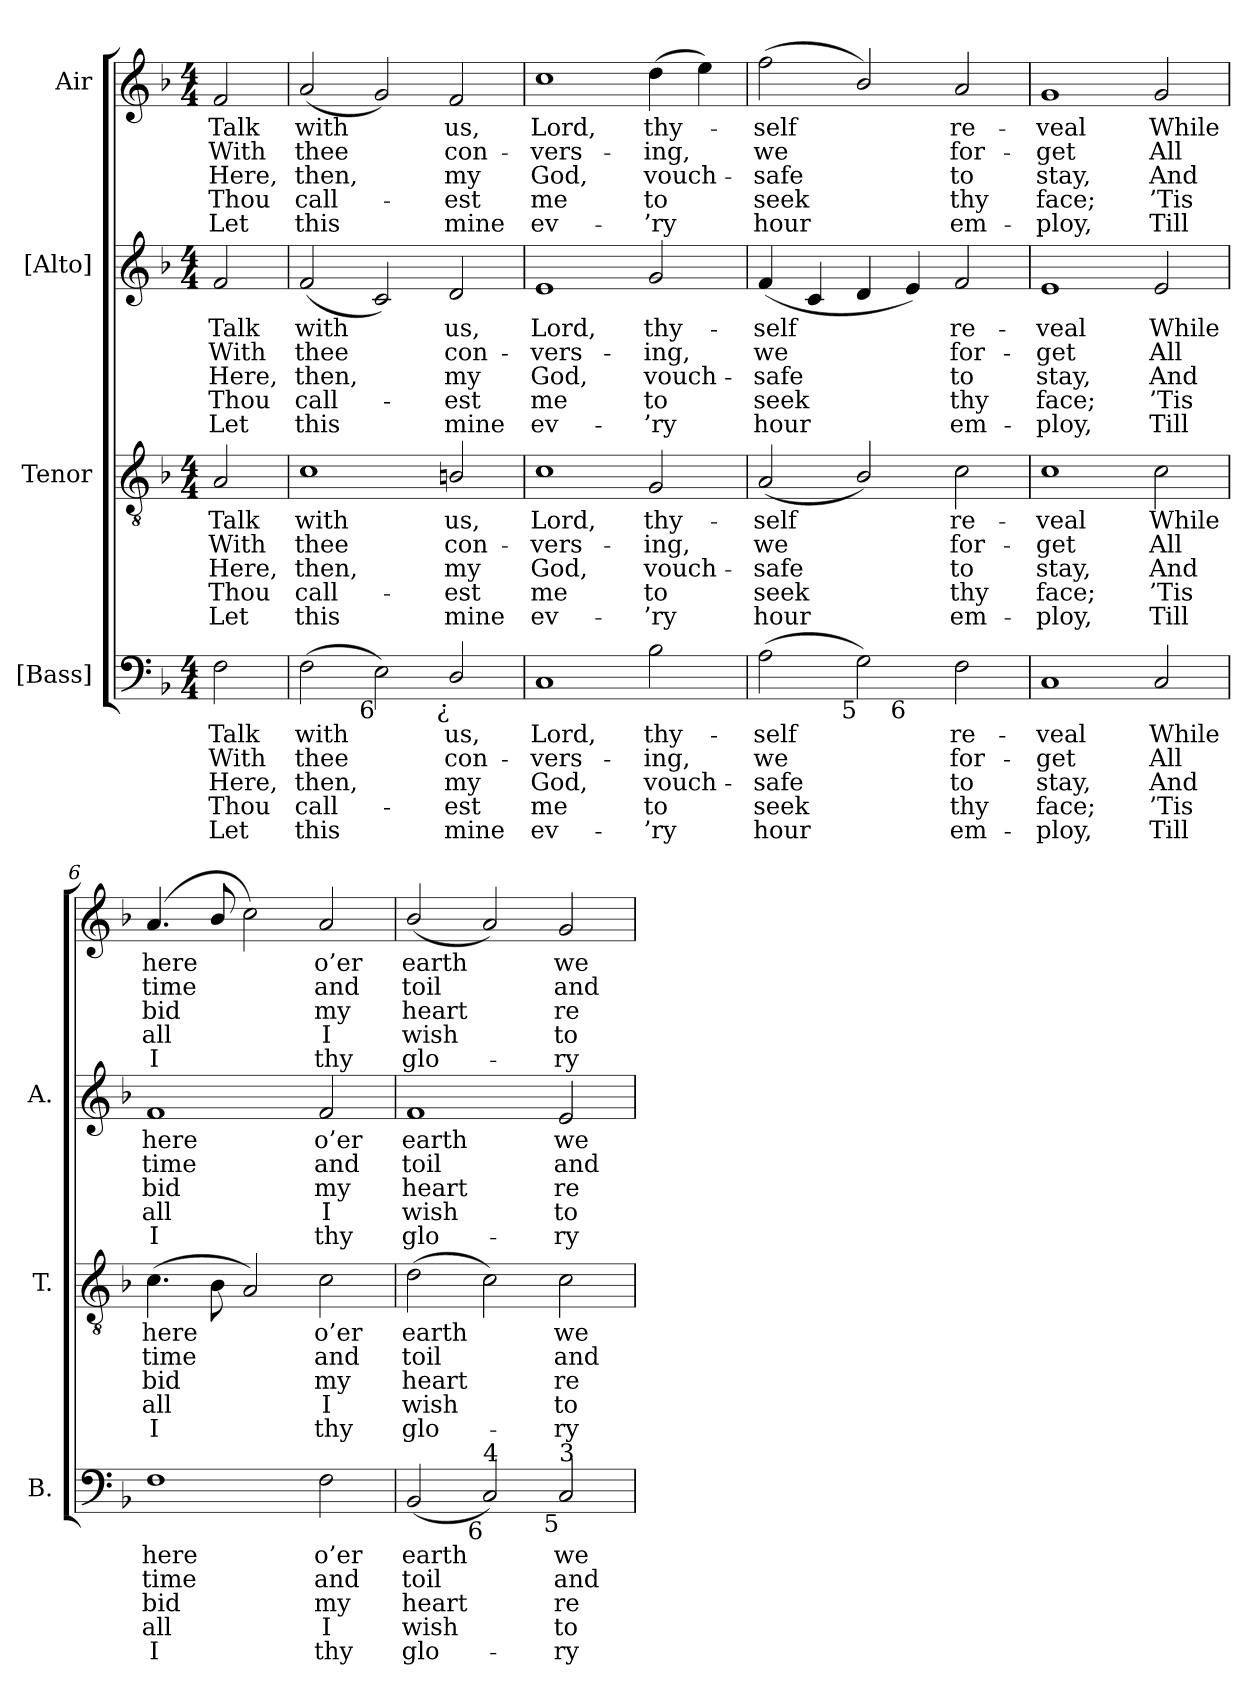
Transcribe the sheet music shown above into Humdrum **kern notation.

**kern	**text	**text	**text	**text	**text	**kern	**text	**text	**text	**text	**text	**kern	**text	**text	**text	**text	**text	**kern	**text	**text	**text	**text	**text
*part4	*part4	*part4	*part4	*part4	*part4	*part3	*part3	*part3	*part3	*part3	*part3	*part2	*part2	*part2	*part2	*part2	*part2	*part1	*part1	*part1	*part1	*part1	*part1
*staff4	*staff4	*staff4	*staff4	*staff4	*staff4	*staff3	*staff3	*staff3	*staff3	*staff3	*staff3	*staff2	*staff2	*staff2	*staff2	*staff2	*staff2	*staff1	*staff1	*staff1	*staff1	*staff1	*staff1
*I"[Bass]	*	*	*	*	*	*I"Tenor	*	*	*	*	*	*I"[Alto]	*	*	*	*	*	*I"Air	*	*	*	*	*
*I'B.	*	*	*	*	*	*I'T.	*	*	*	*	*	*I'A.	*	*	*	*	*	*	*	*	*	*	*
!!LO:PB:g=z
*clefF4	*	*	*	*	*	*clefGv2	*	*	*	*	*	*clefG2	*	*	*	*	*	*clefG2	*	*	*	*	*
*	*	*	*	*	*	*ITrd7c12	*	*	*	*	*	*	*	*	*	*	*	*	*	*	*	*	*
*k[b-]	*	*	*	*	*	*k[b-]	*	*	*	*	*	*k[b-]	*	*	*	*	*	*k[b-]	*	*	*	*	*
*F:	*	*	*	*	*	*F:	*	*	*	*	*	*F:	*	*	*	*	*	*F:	*	*	*	*	*
*M4/4	*	*	*	*	*	*M4/4	*	*	*	*	*	*M4/4	*	*	*	*	*	*M4/4	*	*	*	*	*
=1	=1	=1	=1	=1	=1	=1	=1	=1	=1	=1	=1	=1	=1	=1	=1	=1	=1	=1	=1	=1	=1	=1	=1
!	!LO:LY:b:color=#000000	!LO:LY:b:color=#000000	!LO:LY:b:color=#000000	!LO:LY:b:color=#000000	!LO:LY:b:color=#000000	!	!	!	!	!	!	!	!	!	!	!	!	!	!	!	!	!	!
!	!	!	!	!	!	!	!LO:LY:b:color=#000000	!LO:LY:b:color=#000000	!LO:LY:b:color=#000000	!LO:LY:b:color=#000000	!LO:LY:b:color=#000000	!	!	!	!	!	!	!	!	!	!	!	!
!	!	!	!	!	!	!	!	!	!	!	!	!	!LO:LY:b:color=#000000	!LO:LY:b:color=#000000	!LO:LY:b:color=#000000	!LO:LY:b:color=#000000	!LO:LY:b:color=#000000	!	!	!	!	!	!
!	!	!	!	!	!	!	!	!	!	!	!	!	!	!	!	!	!	!	!LO:LY:b:color=#000000	!LO:LY:b:color=#000000	!LO:LY:b:color=#000000	!LO:LY:b:color=#000000	!LO:LY:b:color=#000000
2Fi\	Talk	With	Here,	Thou	Let	2AAi/	Talk	With	Here,	Thou	Let	2fi/	Talk	With	Here,	Thou	Let	2fi/	Talk	With	Here,	Thou	Let
=2	=2	=2	=2	=2	=2	=2	=2	=2	=2	=2	=2	=2	=2	=2	=2	=2	=2	=2	=2	=2	=2	=2	=2
!	!LO:LY:b:color=#000000	!LO:LY:b:color=#000000	!LO:LY:b:color=#000000	!LO:LY:b:color=#000000	!LO:LY:b:color=#000000	!	!	!	!	!	!	!	!	!	!	!	!	!	!	!	!	!	!
!	!	!	!	!	!	!	!LO:LY:b:color=#000000	!LO:LY:b:color=#000000	!LO:LY:b:color=#000000	!LO:LY:b:color=#000000	!LO:LY:b:color=#000000	!	!	!	!	!	!	!	!	!	!	!	!
!	!	!	!	!	!	!	!	!	!	!	!	!	!LO:LY:b:color=#000000	!LO:LY:b:color=#000000	!LO:LY:b:color=#000000	!LO:LY:b:color=#000000	!LO:LY:b:color=#000000	!	!	!	!	!	!
!	!	!	!	!	!	!	!	!	!	!	!	!	!	!	!	!	!	!	!LO:LY:b:color=#000000	!LO:LY:b:color=#000000	!LO:LY:b:color=#000000	!LO:LY:b:color=#000000	!LO:LY:b:color=#000000
(2Fi\	with	thee	then,	call-	-this	1Ci	with	thee	then,	call-	-this	(2fi/	with	thee	then,	call-	-this	(2ai/	with	thee	then,	call-	-this
!LO:TX:b:rj:t=6	!	!	!	!	!	!	!	!	!	!	!	!	!	!	!	!	!	!	!	!	!	!	!
2Ei\)	.	.	.	.	.	.	.	.	.	.	.	2ci/)	.	.	.	.	.	2gi/)	.	.	.	.	.
!	!LO:LY:b:color=#000000	!LO:LY:b:color=#000000	!LO:LY:b:color=#000000	!LO:LY:b:color=#000000	!LO:LY:b:color=#000000	!	!	!	!	!	!	!	!	!	!	!	!	!	!	!	!	!	!
!	!	!	!	!	!	!	!LO:LY:b:color=#000000	!LO:LY:b:color=#000000	!LO:LY:b:color=#000000	!LO:LY:b:color=#000000	!LO:LY:b:color=#000000	!	!	!	!	!	!	!	!	!	!	!	!
!	!	!	!	!	!	!	!	!	!	!	!	!	!LO:LY:b:color=#000000	!LO:LY:b:color=#000000	!LO:LY:b:color=#000000	!LO:LY:b:color=#000000	!LO:LY:b:color=#000000	!	!	!	!	!	!
!LO:TX:b:rj:t=¿	!	!	!	!	!	!	!	!	!	!	!	!	!	!	!	!	!	!	!	!	!	!	!
!	!	!	!	!	!	!	!	!	!	!	!	!	!	!	!	!	!	!	!LO:LY:b:color=#000000	!LO:LY:b:color=#000000	!LO:LY:b:color=#000000	!LO:LY:b:color=#000000	!LO:LY:b:color=#000000
2Di/	us,	con-	my	est	mine	2BBni/	us,	con-	my	est	mine	2di/	us,	con-	my	est	mine	2fi/	us,	con-	my	est	mine
=3	=3	=3	=3	=3	=3	=3	=3	=3	=3	=3	=3	=3	=3	=3	=3	=3	=3	=3	=3	=3	=3	=3	=3
!	!LO:LY:b:color=#000000	!LO:LY:b:color=#000000	!LO:LY:b:color=#000000	!LO:LY:b:color=#000000	!LO:LY:b:color=#000000	!	!	!	!	!	!	!	!	!	!	!	!	!	!	!	!	!	!
!	!	!	!	!	!	!	!LO:LY:b:color=#000000	!LO:LY:b:color=#000000	!LO:LY:b:color=#000000	!LO:LY:b:color=#000000	!LO:LY:b:color=#000000	!	!	!	!	!	!	!	!	!	!	!	!
!	!	!	!	!	!	!	!	!	!	!	!	!	!LO:LY:b:color=#000000	!LO:LY:b:color=#000000	!LO:LY:b:color=#000000	!LO:LY:b:color=#000000	!LO:LY:b:color=#000000	!	!	!	!	!	!
!	!	!	!	!	!	!	!	!	!	!	!	!	!	!	!	!	!	!	!LO:LY:b:color=#000000	!LO:LY:b:color=#000000	!LO:LY:b:color=#000000	!LO:LY:b:color=#000000	!LO:LY:b:color=#000000
1Ci	Lord,	-vers-	God,	me	ev-	1Ci	Lord,	-vers-	God,	me	ev-	1ei	Lord,	-vers-	God,	me	ev-	1cci	Lord,	-vers-	God,	me	ev-
!	!LO:LY:b:color=#000000	!LO:LY:b:color=#000000	!LO:LY:b:color=#000000	!LO:LY:b:color=#000000	!LO:LY:b:color=#000000	!	!	!	!	!	!	!	!	!	!	!	!	!	!	!	!	!	!
!	!	!	!	!	!	!	!LO:LY:b:color=#000000	!LO:LY:b:color=#000000	!LO:LY:b:color=#000000	!LO:LY:b:color=#000000	!LO:LY:b:color=#000000	!	!	!	!	!	!	!	!	!	!	!	!
!	!	!	!	!	!	!	!	!	!	!	!	!	!LO:LY:b:color=#000000	!LO:LY:b:color=#000000	!LO:LY:b:color=#000000	!LO:LY:b:color=#000000	!LO:LY:b:color=#000000	!	!	!	!	!	!
!	!	!	!	!	!	!	!	!	!	!	!	!	!	!	!	!	!	!	!LO:LY:b:color=#000000	!LO:LY:b:color=#000000	!LO:LY:b:color=#000000	!LO:LY:b:color=#000000	!LO:LY:b:color=#000000
2B-i\	thy-	-ing,	-vouch-	-to	’ry	2GGi/	thy-	-ing,	-vouch-	-to	’ry	2gi/	thy-	-ing,	-vouch-	-to	’ry	(4ddi\	thy-	-ing,	-vouch-	-to	’ry
.	.	.	.	.	.	.	.	.	.	.	.	.	.	.	.	.	.	4eei\)	.	.	.	.	.
=4	=4	=4	=4	=4	=4	=4	=4	=4	=4	=4	=4	=4	=4	=4	=4	=4	=4	=4	=4	=4	=4	=4	=4
!	!LO:LY:b:color=#000000	!LO:LY:b:color=#000000	!LO:LY:b:color=#000000	!LO:LY:b:color=#000000	!LO:LY:b:color=#000000	!	!	!	!	!	!	!	!	!	!	!	!	!	!	!	!	!	!
!	!	!	!	!	!	!	!LO:LY:b:color=#000000	!LO:LY:b:color=#000000	!LO:LY:b:color=#000000	!LO:LY:b:color=#000000	!LO:LY:b:color=#000000	!	!	!	!	!	!	!	!	!	!	!	!
!	!	!	!	!	!	!	!	!	!	!	!	!	!LO:LY:b:color=#000000	!LO:LY:b:color=#000000	!LO:LY:b:color=#000000	!LO:LY:b:color=#000000	!LO:LY:b:color=#000000	!	!	!	!	!	!
!LO:TX:b:rj:t=6	!	!	!	!	!	!	!	!	!	!	!	!	!	!	!	!	!	!	!	!	!	!	!
!	!	!	!	!	!	!	!	!	!	!	!	!	!	!	!	!	!	!	!LO:LY:b:color=#000000	!LO:LY:b:color=#000000	!LO:LY:b:color=#000000	!LO:LY:b:color=#000000	!LO:LY:b:color=#000000
*^	*	*	*	*	*	*	*	*	*	*	*	*	*	*	*	*	*	*	*	*	*	*	*
(2Ai\	2.ryy	-self	we	safe	seek	hour	(2AAi/	-self	we	safe	seek	hour	(4fi/	-self	we	safe	seek	hour	(2ffi\	-self	we	safe	seek	hour
.	.	.	.	.	.	.	.	.	.	.	.	.	4ci/	.	.	.	.	.	.	.	.	.	.	.
!LO:TX:b:rj:t=5	!	!	!	!	!	!	!	!	!	!	!	!	!	!	!	!	!	!	!	!	!	!	!	!
2Gi\)	.	.	.	.	.	.	2BB-i/)	.	.	.	.	.	4di/	.	.	.	.	.	2b-i/)	.	.	.	.	.
!	!LO:TX:b:rj:t=6	!	!	!	!	!	!	!	!	!	!	!	!	!	!	!	!	!	!	!	!	!	!	!
.	2.ryy	.	.	.	.	.	.	.	.	.	.	.	4ei/)	.	.	.	.	.	.	.	.	.	.	.
!	!	!LO:LY:b:color=#000000	!LO:LY:b:color=#000000	!LO:LY:b:color=#000000	!LO:LY:b:color=#000000	!LO:LY:b:color=#000000	!	!	!	!	!	!	!	!	!	!	!	!	!	!	!	!	!	!
!	!	!	!	!	!	!	!	!LO:LY:b:color=#000000	!LO:LY:b:color=#000000	!LO:LY:b:color=#000000	!LO:LY:b:color=#000000	!LO:LY:b:color=#000000	!	!	!	!	!	!	!	!	!	!	!	!
!	!	!	!	!	!	!	!	!	!	!	!	!	!	!LO:LY:b:color=#000000	!LO:LY:b:color=#000000	!LO:LY:b:color=#000000	!LO:LY:b:color=#000000	!LO:LY:b:color=#000000	!	!	!	!	!	!
!	!	!	!	!	!	!	!	!	!	!	!	!	!	!	!	!	!	!	!	!LO:LY:b:color=#000000	!LO:LY:b:color=#000000	!LO:LY:b:color=#000000	!LO:LY:b:color=#000000	!LO:LY:b:color=#000000
2Fi\	.	re-	for-	to	thy	em-	2Ci\	re-	for-	to	thy	em-	2fi/	re-	for-	to	thy	em-	2ai/	re-	for-	to	thy	em-
*v	*v	*	*	*	*	*	*	*	*	*	*	*	*	*	*	*	*	*	*	*	*	*	*	*
=5	=5	=5	=5	=5	=5	=5	=5	=5	=5	=5	=5	=5	=5	=5	=5	=5	=5	=5	=5	=5	=5	=5	=5
*^	*	*	*	*	*	*	*	*	*	*	*	*	*	*	*	*	*	*	*	*	*	*	*
!	!	!LO:LY:b:color=#000000	!LO:LY:b:color=#000000	!LO:LY:b:color=#000000	!LO:LY:b:color=#000000	!LO:LY:b:color=#000000	!	!	!	!	!	!	!	!	!	!	!	!	!	!	!	!	!	!
*v	*v	*	*	*	*	*	*	*	*	*	*	*	*	*	*	*	*	*	*	*	*	*	*	*
*^	*	*	*	*	*	*	*	*	*	*	*	*	*	*	*	*	*	*	*	*	*	*	*
!	!	!	!	!	!	!	!	!LO:LY:b:color=#000000	!LO:LY:b:color=#000000	!LO:LY:b:color=#000000	!LO:LY:b:color=#000000	!LO:LY:b:color=#000000	!	!	!	!	!	!	!	!	!	!	!	!
*v	*v	*	*	*	*	*	*	*	*	*	*	*	*	*	*	*	*	*	*	*	*	*	*	*
*^	*	*	*	*	*	*	*	*	*	*	*	*	*	*	*	*	*	*	*	*	*	*	*
!	!	!	!	!	!	!	!	!	!	!	!	!	!	!LO:LY:b:color=#000000	!LO:LY:b:color=#000000	!LO:LY:b:color=#000000	!LO:LY:b:color=#000000	!LO:LY:b:color=#000000	!	!	!	!	!	!
*v	*v	*	*	*	*	*	*	*	*	*	*	*	*	*	*	*	*	*	*	*	*	*	*	*
*^	*	*	*	*	*	*	*	*	*	*	*	*	*	*	*	*	*	*	*	*	*	*	*
!	!	!	!	!	!	!	!	!	!	!	!	!	!	!	!	!	!	!	!	!LO:LY:b:color=#000000	!LO:LY:b:color=#000000	!LO:LY:b:color=#000000	!LO:LY:b:color=#000000	!LO:LY:b:color=#000000
*v	*v	*	*	*	*	*	*	*	*	*	*	*	*	*	*	*	*	*	*	*	*	*	*	*
1Ci	-veal	-get	-stay,	face;	ploy,	1Ci	-veal	-get	-stay,	face;	ploy,	1ei	-veal	-get	-stay,	face;	ploy,	1gi	-veal	-get	-stay,	face;	ploy,
!	!LO:LY:b:color=#000000	!LO:LY:b:color=#000000	!LO:LY:b:color=#000000	!LO:LY:b:color=#000000	!LO:LY:b:color=#000000	!	!	!	!	!	!	!	!	!	!	!	!	!	!	!	!	!	!
!	!	!	!	!	!	!	!LO:LY:b:color=#000000	!LO:LY:b:color=#000000	!LO:LY:b:color=#000000	!LO:LY:b:color=#000000	!LO:LY:b:color=#000000	!	!	!	!	!	!	!	!	!	!	!	!
!	!	!	!	!	!	!	!	!	!	!	!	!	!LO:LY:b:color=#000000	!LO:LY:b:color=#000000	!LO:LY:b:color=#000000	!LO:LY:b:color=#000000	!LO:LY:b:color=#000000	!	!	!	!	!	!
!	!	!	!	!	!	!	!	!	!	!	!	!	!	!	!	!	!	!	!LO:LY:b:color=#000000	!LO:LY:b:color=#000000	!LO:LY:b:color=#000000	!LO:LY:b:color=#000000	!LO:LY:b:color=#000000
2Ci/	While	All	And	’Tis	Till	2Ci\	While	All	And	’Tis	Till	2ei/	While	All	And	’Tis	Till	2gi/	While	All	And	’Tis	Till
=6	=6	=6	=6	=6	=6	=6	=6	=6	=6	=6	=6	=6	=6	=6	=6	=6	=6	=6	=6	=6	=6	=6	=6
!	!LO:LY:b:color=#000000	!LO:LY:b:color=#000000	!LO:LY:b:color=#000000	!LO:LY:b:color=#000000	!LO:LY:b:color=#000000	!	!	!	!	!	!	!	!	!	!	!	!	!	!	!	!	!	!
!	!	!	!	!	!	!	!LO:LY:b:color=#000000	!LO:LY:b:color=#000000	!LO:LY:b:color=#000000	!LO:LY:b:color=#000000	!LO:LY:b:color=#000000	!	!	!	!	!	!	!	!	!	!	!	!
!	!	!	!	!	!	!	!	!	!	!	!	!	!LO:LY:b:color=#000000	!LO:LY:b:color=#000000	!LO:LY:b:color=#000000	!LO:LY:b:color=#000000	!LO:LY:b:color=#000000	!	!	!	!	!	!
!	!	!	!	!	!	!	!	!	!	!	!	!	!	!	!	!	!	!	!LO:LY:b:color=#000000	!LO:LY:b:color=#000000	!LO:LY:b:color=#000000	!LO:LY:b:color=#000000	!LO:LY:b:color=#000000
1Fi	here	time	bid	all	I	(4.Ci\	here	time	bid	all	I	1fi	here	time	bid	all	I	(4.ai/	here	time	bid	all	I
.	.	.	.	.	.	8BB-i\	.	.	.	.	.	.	.	.	.	.	.	8b-i/	.	.	.	.	.
.	.	.	.	.	.	2AAi/)	.	.	.	.	.	.	.	.	.	.	.	2cci\)	.	.	.	.	.
!	!LO:LY:b:color=#000000	!LO:LY:b:color=#000000	!LO:LY:b:color=#000000	!LO:LY:b:color=#000000	!LO:LY:b:color=#000000	!	!	!	!	!	!	!	!	!	!	!	!	!	!	!	!	!	!
!	!	!	!	!	!	!	!LO:LY:b:color=#000000	!LO:LY:b:color=#000000	!LO:LY:b:color=#000000	!LO:LY:b:color=#000000	!LO:LY:b:color=#000000	!	!	!	!	!	!	!	!	!	!	!	!
!	!	!	!	!	!	!	!	!	!	!	!	!	!LO:LY:b:color=#000000	!LO:LY:b:color=#000000	!LO:LY:b:color=#000000	!LO:LY:b:color=#000000	!LO:LY:b:color=#000000	!	!	!	!	!	!
!	!	!	!	!	!	!	!	!	!	!	!	!	!	!	!	!	!	!	!LO:LY:b:color=#000000	!LO:LY:b:color=#000000	!LO:LY:b:color=#000000	!LO:LY:b:color=#000000	!LO:LY:b:color=#000000
2Fi\	o’er	and	my	I	thy	2Ci\	o’er	and	my	I	thy	2fi/	o’er	and	my	I	thy	2ai/	o’er	and	my	I	thy
=7	=7	=7	=7	=7	=7	=7	=7	=7	=7	=7	=7	=7	=7	=7	=7	=7	=7	=7	=7	=7	=7	=7	=7
!	!LO:LY:b:color=#000000	!LO:LY:b:color=#000000	!LO:LY:b:color=#000000	!LO:LY:b:color=#000000	!LO:LY:b:color=#000000	!	!	!	!	!	!	!	!	!	!	!	!	!	!	!	!	!	!
!	!	!	!	!	!	!	!LO:LY:b:color=#000000	!LO:LY:b:color=#000000	!LO:LY:b:color=#000000	!LO:LY:b:color=#000000	!LO:LY:b:color=#000000	!	!	!	!	!	!	!	!	!	!	!	!
!	!	!	!	!	!	!	!	!	!	!	!	!	!LO:LY:b:color=#000000	!LO:LY:b:color=#000000	!LO:LY:b:color=#000000	!LO:LY:b:color=#000000	!LO:LY:b:color=#000000	!	!	!	!	!	!
!	!	!	!	!	!	!	!	!	!	!	!	!	!	!	!	!	!	!	!LO:LY:b:color=#000000	!LO:LY:b:color=#000000	!LO:LY:b:color=#000000	!LO:LY:b:color=#000000	!LO:LY:b:color=#000000
(2BB-i/	earth	toil	heart	wish	glo-	(2Di\	earth	toil	heart	wish	glo-	1fi	earth	toil	heart	wish	glo-	(2b-i/	earth	toil	heart	wish	glo-
!LO:TX:b:rj:t=6	!	!	!	!	!	!	!	!	!	!	!	!	!	!	!	!	!	!	!	!	!	!	!
!LO:TX:t=4	!	!	!	!	!	!	!	!	!	!	!	!	!	!	!	!	!	!	!	!	!	!	!
2Ci/)	.	.	.	.	.	2Ci\)	.	.	.	.	.	.	.	.	.	.	.	2ai/)	.	.	.	.	.
!	!LO:LY:b:color=#000000	!LO:LY:b:color=#000000	!LO:LY:b:color=#000000	!LO:LY:b:color=#000000	!LO:LY:b:color=#000000	!	!	!	!	!	!	!	!	!	!	!	!	!	!	!	!	!	!
!	!	!	!	!	!	!	!LO:LY:b:color=#000000	!LO:LY:b:color=#000000	!LO:LY:b:color=#000000	!LO:LY:b:color=#000000	!LO:LY:b:color=#000000	!	!	!	!	!	!	!	!	!	!	!	!
!	!	!	!	!	!	!	!	!	!	!	!	!	!LO:LY:b:color=#000000	!LO:LY:b:color=#000000	!LO:LY:b:color=#000000	!LO:LY:b:color=#000000	!LO:LY:b:color=#000000	!	!	!	!	!	!
!LO:TX:b:rj:t=5	!	!	!	!	!	!	!	!	!	!	!	!	!	!	!	!	!	!	!	!	!	!	!
!LO:TX:t=3	!	!	!	!	!	!	!	!	!	!	!	!	!	!	!	!	!	!	!	!	!	!	!
!	!	!	!	!	!	!	!	!	!	!	!	!	!	!	!	!	!	!	!LO:LY:b:color=#000000	!LO:LY:b:color=#000000	!LO:LY:b:color=#000000	!LO:LY:b:color=#000000	!LO:LY:b:color=#000000
2Ci/	we	and	-re-	-to	ry	2Ci\	we	and	-re-	-to	ry	2ei/	we	and	-re-	-to	ry	2gi/	we	and	-re-	-to	ry
=	=	=	=	=	=	=	=	=	=	=	=	=	=	=	=	=	=	=	=	=	=	=	=
*-	*-	*-	*-	*-	*-	*-	*-	*-	*-	*-	*-	*-	*-	*-	*-	*-	*-	*-	*-	*-	*-	*-	*-
